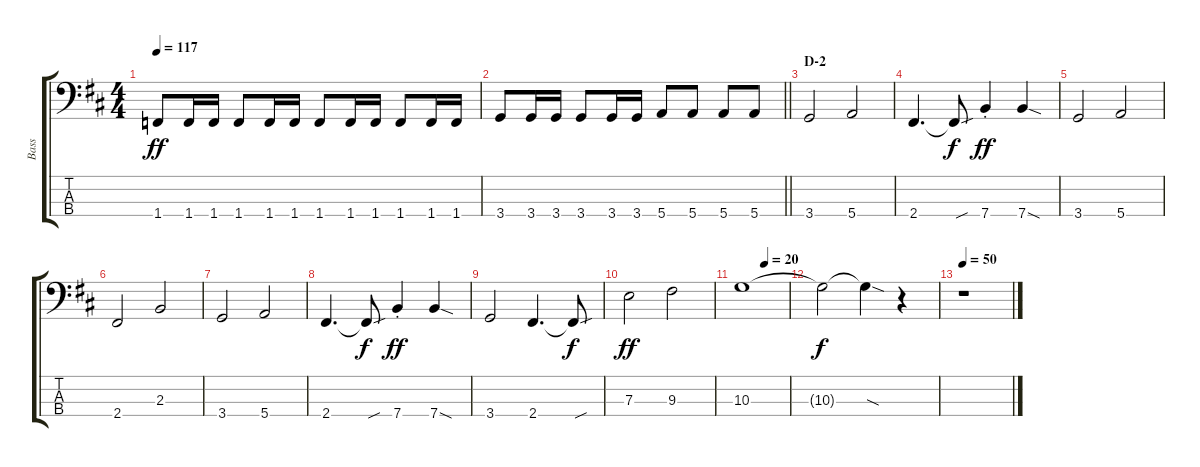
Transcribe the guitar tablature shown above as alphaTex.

\track ("Bass" "Bass") {instrument electricbasspick}
\staff {score tabs}
\tuning (G2 D2 A1 E1) {hide}
\ts (4 4)
\tempo 117
\clef f4
\ks d
1.4.8{dy ff} 1.4.16 1.4.16 1.4.8 1.4.16 1.4.16 1.4.8 1.4.16 1.4.16 1.4.8 1.4.16 1.4.16 |
\barLineRight lightlight
3.4.8 3.4.16 3.4.16 3.4.8 3.4.16 3.4.16 5.4.8 5.4.8 5.4.8 5.4.8 |
\section ("" "D-2")
3.4.2 5.4.2 |
2.4.4{d} 2.4{sou t}.8{dy f} 7.4{st}.4{dy ff} 7.4{sod}.4 |
3.4.2 5.4.2 |
2.4.2 2.3.2 |
3.4.2 5.4.2 |
2.4.4{d} 2.4{sou t}.8{dy f} 7.4{st}.4{dy ff} 7.4{sod}.4 |
3.4.2 2.4.4{d} 2.4{sou t}.8{dy f} |
7.3.2{dy ff} 9.3.2 |
\tempo (20 0.5)
10.3.1 |
10.3{t}.2{dy f} 10.3{sod t}.4 r.4 |
\tempo 50
r.1
